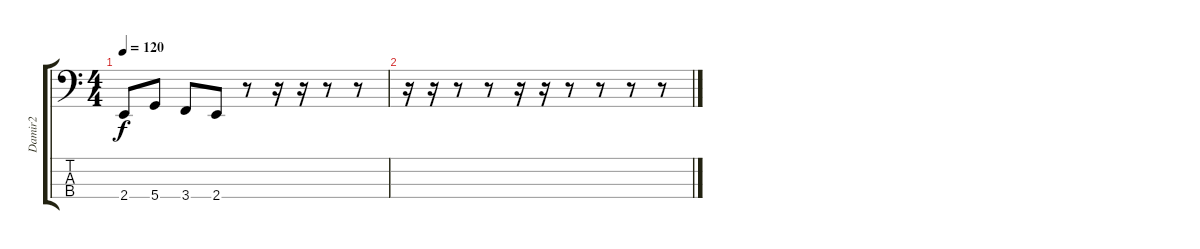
\track ("Damir2" "Damir2") {instrument slapbass1}
\staff {score tabs}
\tuning (G2 D2 A1 D1) {hide}
\ts (4 4)
\tempo 120
\clef f4
\ks c
2.4.8{dy f} 5.4.8 3.4.8 2.4.8 r.8 r.16 r.16 r.8 r.8 |
r.16 r.16 r.8 r.8 r.16 r.16 r.8 r.8 r.8 r.8
